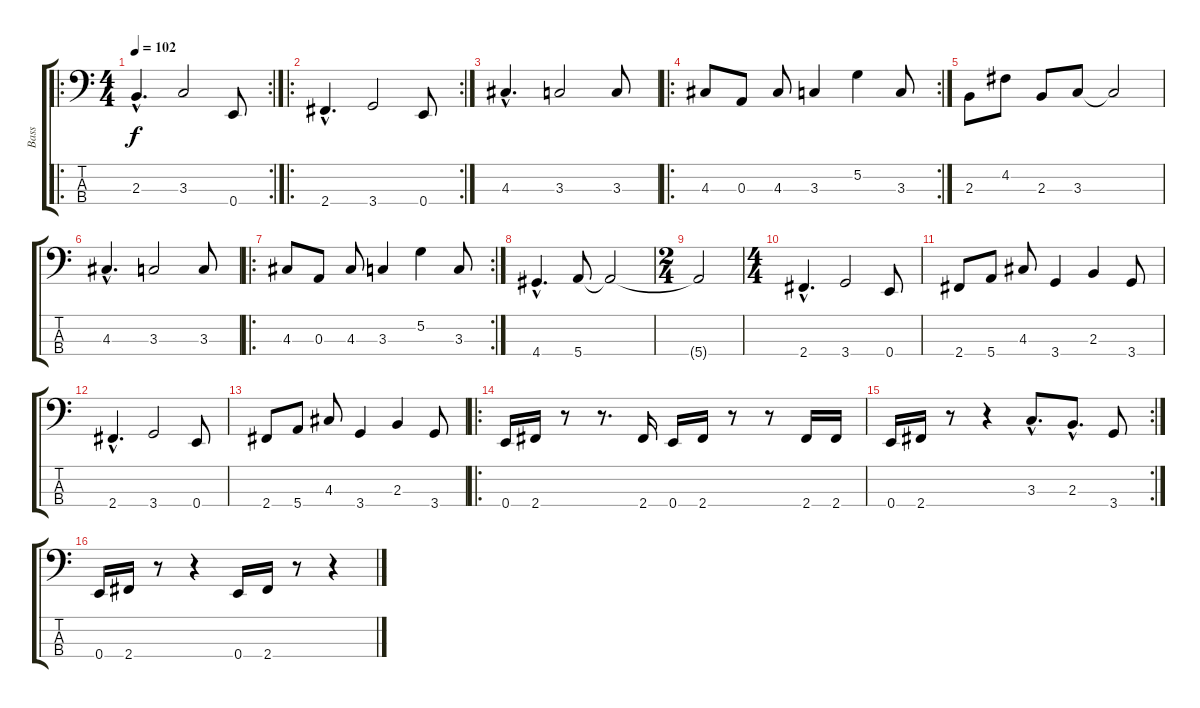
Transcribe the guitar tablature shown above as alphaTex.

\track ("Bass" "Bass") {instrument electricbasspick}
\staff {score tabs}
\tuning (G2 D2 A1 E1) {hide}
\ro
\rc 2
\ts (4 4)
\tempo 102
\clef f4
\ks c
2.3{hac}.4{d dy f} 3.3.2 0.4.8 |
\ro
\rc 2
2.4{hac}.4{d} 3.4.2 0.4.8 |
4.3{hac}.4{d} 3.3.2 3.3.8 |
\ro
\rc 2
4.3.8 0.3.8 4.3.8 3.3.4 5.2.4 3.3.8 |
2.3.8 4.2.8 2.3.8 3.3.8 3.3{t}.2 |
4.3{hac}.4{d} 3.3.2 3.3.8 |
\ro
\rc 2
4.3.8 0.3.8 4.3.8 3.3.4 5.2.4 3.3.8 |
4.4{hac}.4{d} 5.4.8 5.4{t}.2 |
\ts (2 4)
5.4{t}.2 |
\ts (4 4)
2.4{hac}.4{d} 3.4.2 0.4.8 |
2.4.8 5.4.8 4.3.8 3.4.4 2.3.4 3.4.8 |
2.4{hac}.4{d} 3.4.2 0.4.8 |
2.4.8 5.4.8 4.3.8 3.4.4 2.3.4 3.4.8 |
\ro
0.4.16 2.4.16 r.8 r.8{d} 2.4.16 0.4.16 2.4.16 r.8 r.8 2.4.16 2.4.16 |
\rc 2
0.4.16 2.4.16 r.8 r.4 3.3{hac}.8{d} 2.3{hac}.8{d} 3.4.8 |
0.4.16 2.4.16 r.8 r.4 0.4.16 2.4.16 r.8 r.4
